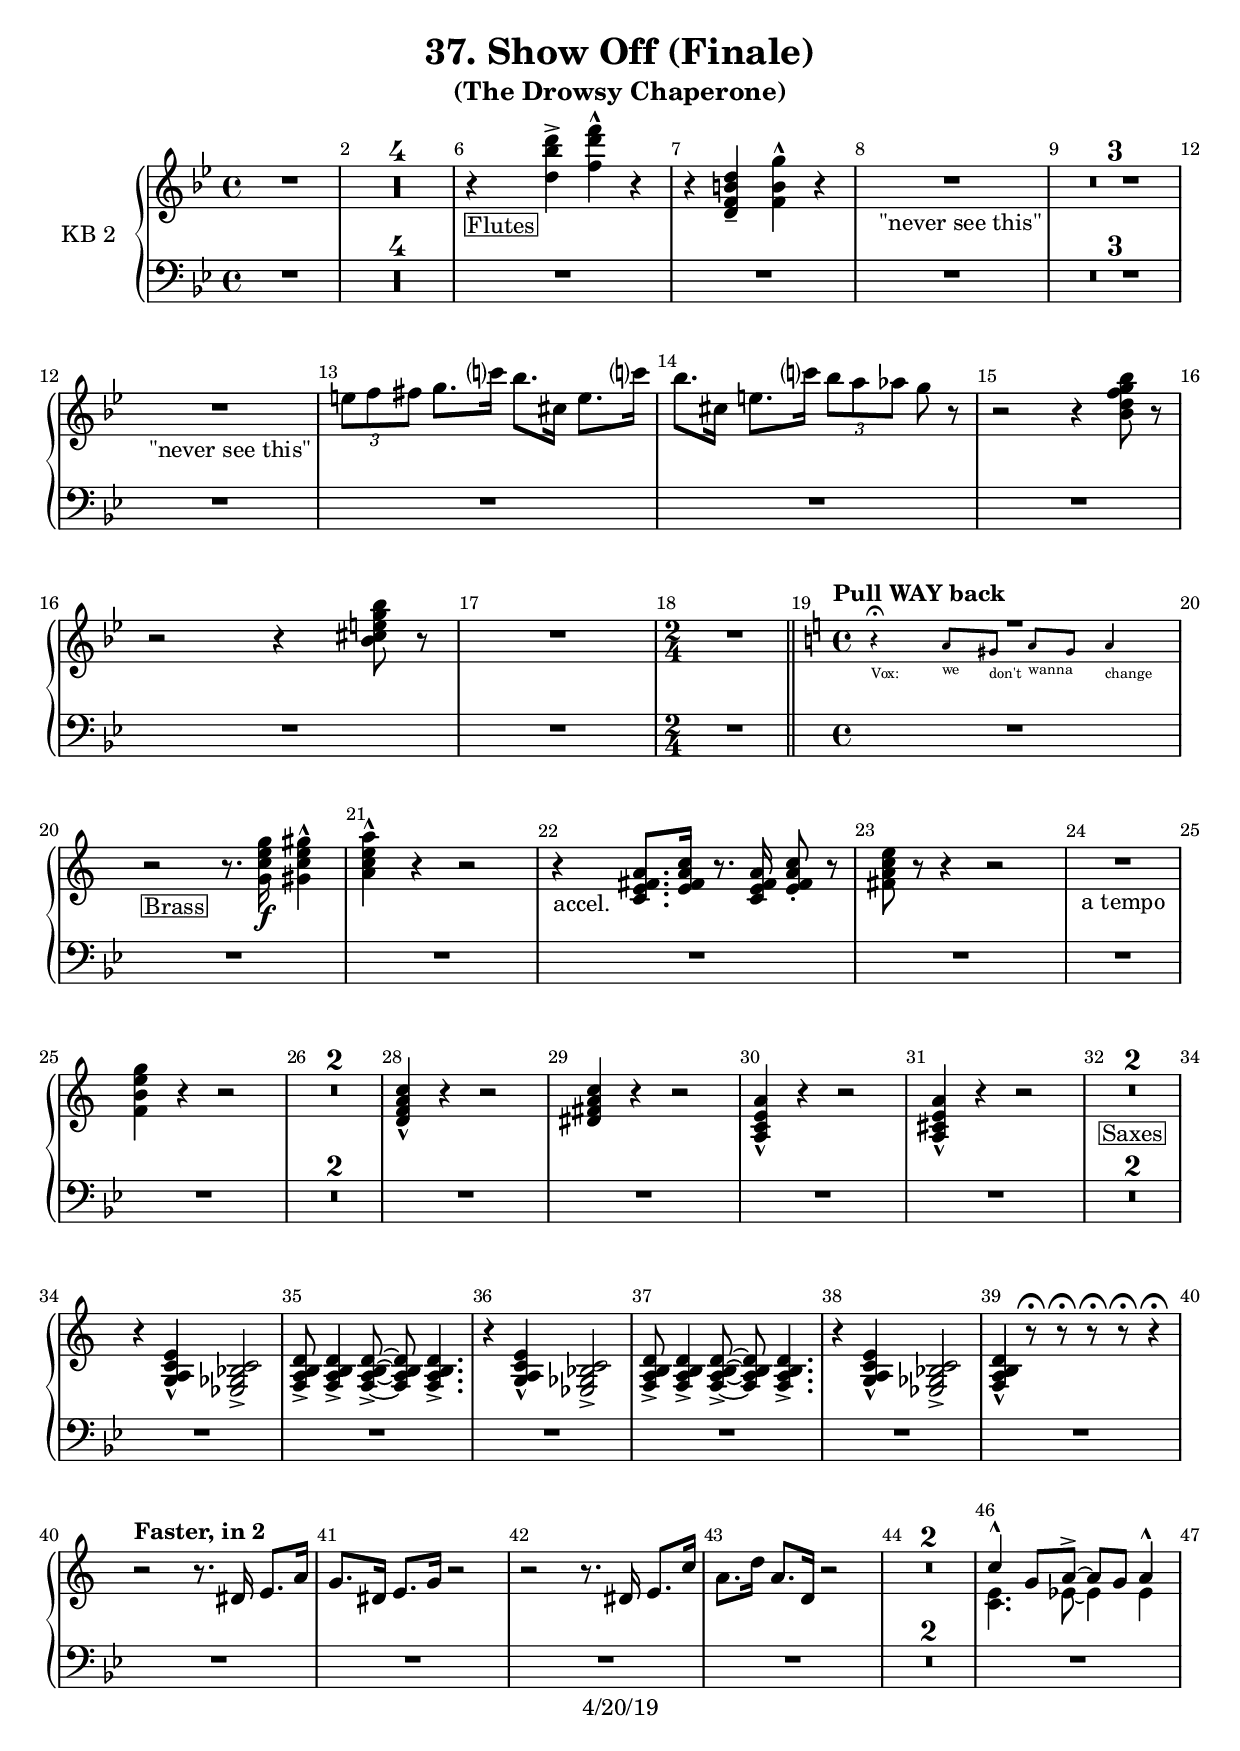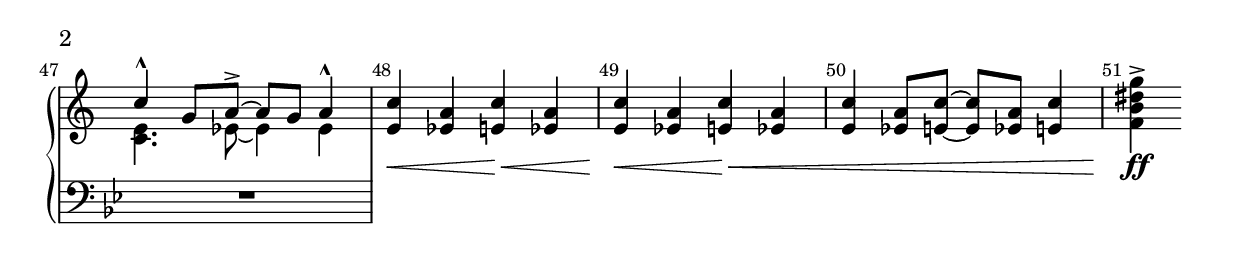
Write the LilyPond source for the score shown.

\version "2.18.2"

\header {
  title = "37. Show Off (Finale)"
  subtitle = "(The Drowsy Chaperone)"
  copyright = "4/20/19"
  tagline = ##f
}

global = {
  \key bes \major
  \time 4/4
  %\tempo "Andante cantabile"
  \compressFullBarRests
  \textLengthOn
  \override Score.BarNumber.break-visibility = ##(#t #t #t)
}

right = \relative c'' {
  \global
  R1 R1*4 r4_\markup { \box "Flutes" } <d bes' d>-> <f d' f>-^ r r <d, f b d>-- <f b g'>-^ r <>_"\"never see this\""R1 R1*3 \break <>_"\"never see this\"" R1 %106-113
  \tuplet 3/2 {e'8 f fis} g8. c?16 bes8. cis,16 e8. c'?16 bes8. cis,16 e8. c'?16 \tuplet 3/2 { bes8 a as } g r %114-115
  r2 r4 <bes, d f g bes>8 r r2 r4 <bes cis e g bes>8 r R1 \time 2/4 R2 \bar "||" %114-119
  \time 4/4 \key c \major \tempo "Pull WAY back" << { R1 } \\ \new CueVoice { r4_"Vox:"\fermata a8_"we" gis_"don't" a_"wanna" gis a4_"change" } >> \break %120
  r2_\markup { \box "Brass" } r8. <g c e g>16\f <gis c e gis>4-^ <a c e a>-^ r r2 r4_"accel." <c, e fis a>8. <e fis a c>16 r8. <c e fis a>16 <e fis a c>8-. r <fis a c e>8 r r4 r2
  R1_"a tempo" <f b e g>4 r4 r2 R1*2 <d f a c>4-^ r4 r2 <dis fis a c>4 r r2 <a c e a>4-^ r r2 <a cis e a>4-^ r r2
  R1*2_\markup { \box "Saxes" } \repeat unfold 2 { r4 <g a c e>4-^ <es ges bes c>2-> <f a b d>8-> <f a b d>4-> <f a b d>8-> ~ <f a b d> <f a b d>4.-> }
  r4 <g a c e>4-^ <es ges bes c>2-> <f a b d>4-^ \repeat unfold 4 {r8\fermata} r4\fermata \break
  \tempo "Faster, in 2" r2 r8. dis'16 e8. a16 g8. dis16 e8. g16 r2 r2 r8. dis16 e8. c'16 a8. d16 a8. d,16 r2 R1*2
  \repeat unfold 2 { << {c'4-^ g8 a8-> ~ a g a4-^ } \\ { <c, e>4. es8 ~ es4 es } >> }
  \repeat unfold 4 {<e c'>4\< <es a> } <e c'> <es a>8 <e c'> ~ <e c'> <es a> <e c'>4 <f b dis g>\ff->
}

left = \relative c' {
  \global
  R1 R1*4 R1*2 R1 R1*3 R1 %106-113
  R1*2 R1*3 R2*1 R1 %114-120
  R1*8 R1*6 R1*6 R1*8
}

\score {
  \new PianoStaff \with {
    instrumentName = "KB 2"
  } <<
    \new Staff = "right" \right
    \new Staff = "left" { \clef bass \left }
  >>
  \layout { }
}
